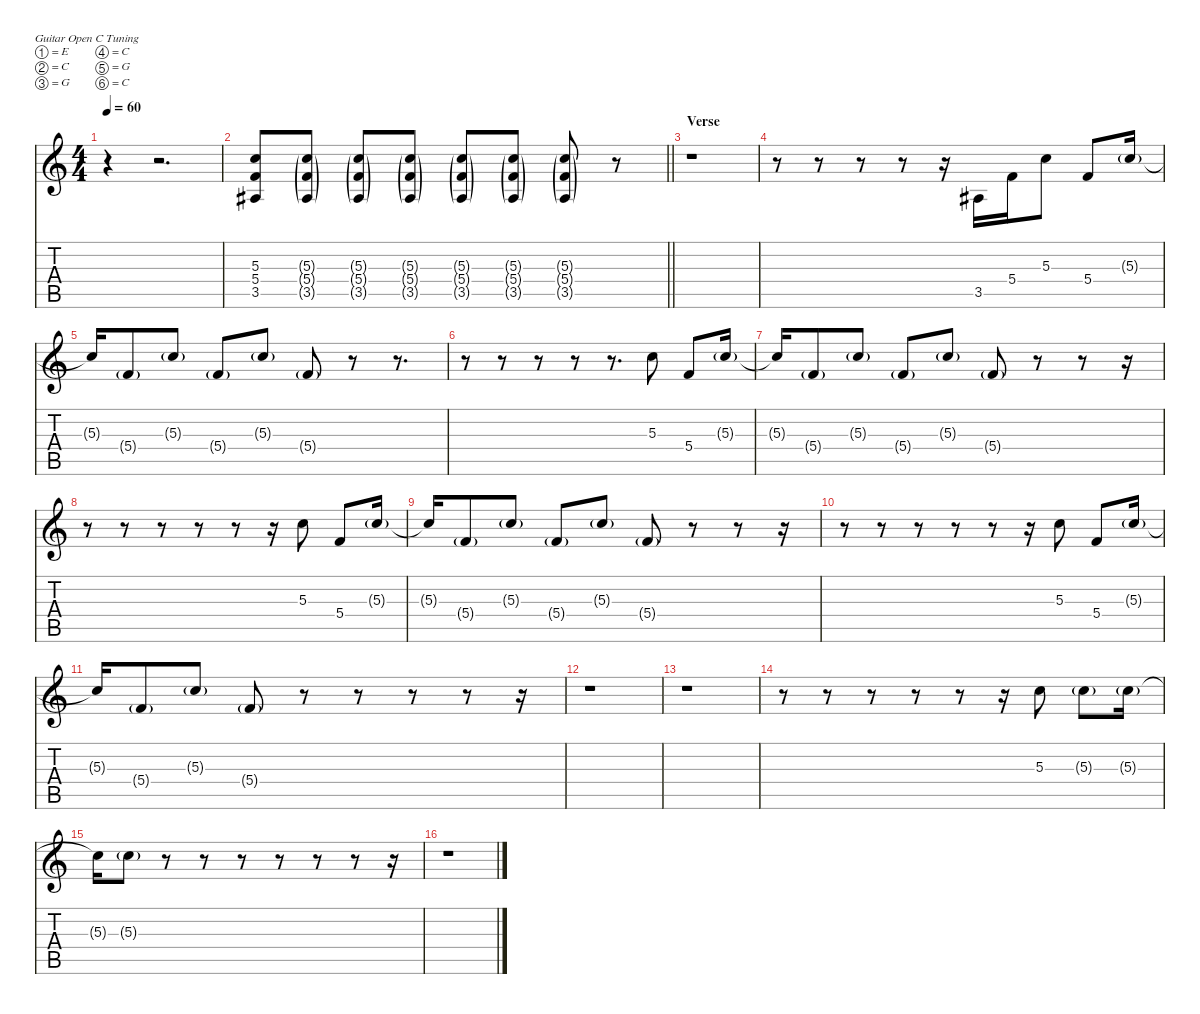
\defaultSystemsLayout 4
\hideDynamics
\bracketExtendMode nobrackets
\singleTrackTrackNamePolicy hidden
\multiTrackTrackNamePolicy hidden
\firstSystemTrackNameMode fullname
\firstSystemTrackNameOrientation horizontal
\otherSystemsTrackNameOrientation horizontal
\track ("Townsend Right" "jz.guit.") {instrument electricguitarjazz}
\staff {score tabs}
\tuning (E4 C4 G3 C3 G2 C2)
\ts (4 4)
\tempo 60
\clef g2
\ks c
r.4{dy f beam Down} r.2{d beam Down} |
\barLineRight lightlight
(5.3 5.4 3.5{acc #}).8{beam Up} (5.3{g} 5.4{g} 3.5{g acc #}).8{beam Up} (5.3{g} 5.4{g} 3.5{g acc #}).8{beam Up} (5.3{g} 5.4{g} 3.5{g acc #}).8{beam Up} (5.3{g} 5.4{g} 3.5{g acc #}).8{beam Up} (5.3{g} 5.4{g} 3.5{g acc #}).8{beam Up} (5.3{g} 5.4{g} 3.5{g acc #}).8{beam Up} r.8{beam Up} |
\section ("" "Verse")
r.1{beam Down} |
r.8{beam Down} r.8{beam Down} r.8{beam Down} r.8{beam Down} r.16{beam Down} 3.5{acc #}.16{beam Up} 5.4.16{beam Up} 5.3.8{beam Up} 5.4.8{beam Up} 5.3{g}.16{beam Up} |
5.3{t}.16{beam Up} 5.4{g}.8{beam Up} 5.3{g}.8{beam Up} 5.4{g}.8{beam Up} 5.3{g}.8{beam Up} 5.4{g}.8{beam Up} r.8{beam Up} r.8{d beam Up} |
r.8{beam Down} r.8{beam Down} r.8{beam Down} r.8{beam Down} r.8{d beam Down} 5.3.8{beam Down} 5.4.8{beam Up} 5.3{g}.16{beam Up} |
5.3{t}.16{beam Up} 5.4{g}.8{beam Up} 5.3{g}.8{beam Up} 5.4{g}.8{beam Up} 5.3{g}.8{beam Up} 5.4{g}.8{beam Up} r.8{beam Up} r.8{beam Up} r.16{beam Up} |
r.8{beam Down} r.8{beam Down} r.8{beam Down} r.8{beam Down} r.8{beam Down} r.16{beam Down} 5.3.8{beam Down} 5.4.8{beam Up} 5.3{g}.16{beam Up} |
5.3{t}.16{beam Up} 5.4{g}.8{beam Up} 5.3{g}.8{beam Up} 5.4{g}.8{beam Up} 5.3{g}.8{beam Up} 5.4{g}.8{beam Up} r.8{beam Up} r.8{beam Up} r.16{beam Up} |
r.8{beam Down} r.8{beam Down} r.8{beam Down} r.8{beam Down} r.8{beam Down} r.16{beam Down} 5.3.8{beam Down} 5.4.8{beam Up} 5.3{g}.16{beam Up} |
5.3{t}.16{beam Up} 5.4{g}.8{beam Up} 5.3{g}.8{beam Up} 5.4{g}.8{beam Up} r.8{beam Up} r.8{beam Up} r.8{beam Up} r.8{beam Up} r.16{beam Up} |
r.1{beam Down} |
r.1{beam Down} |
r.8{beam Down} r.8{beam Down} r.8{beam Down} r.8{beam Down} r.8{beam Down} r.16{beam Down} 5.3.8{beam Down} 5.3{g}.8{beam Down} 5.3{g}.16{beam Down} |
5.3{t}.16{beam Down} 5.3{g}.8{beam Down} r.8{beam Down} r.8{beam Down} r.8{beam Down} r.8{beam Down} r.8{beam Down} r.8{beam Down} r.16{beam Down} |
r.1{beam Down}
